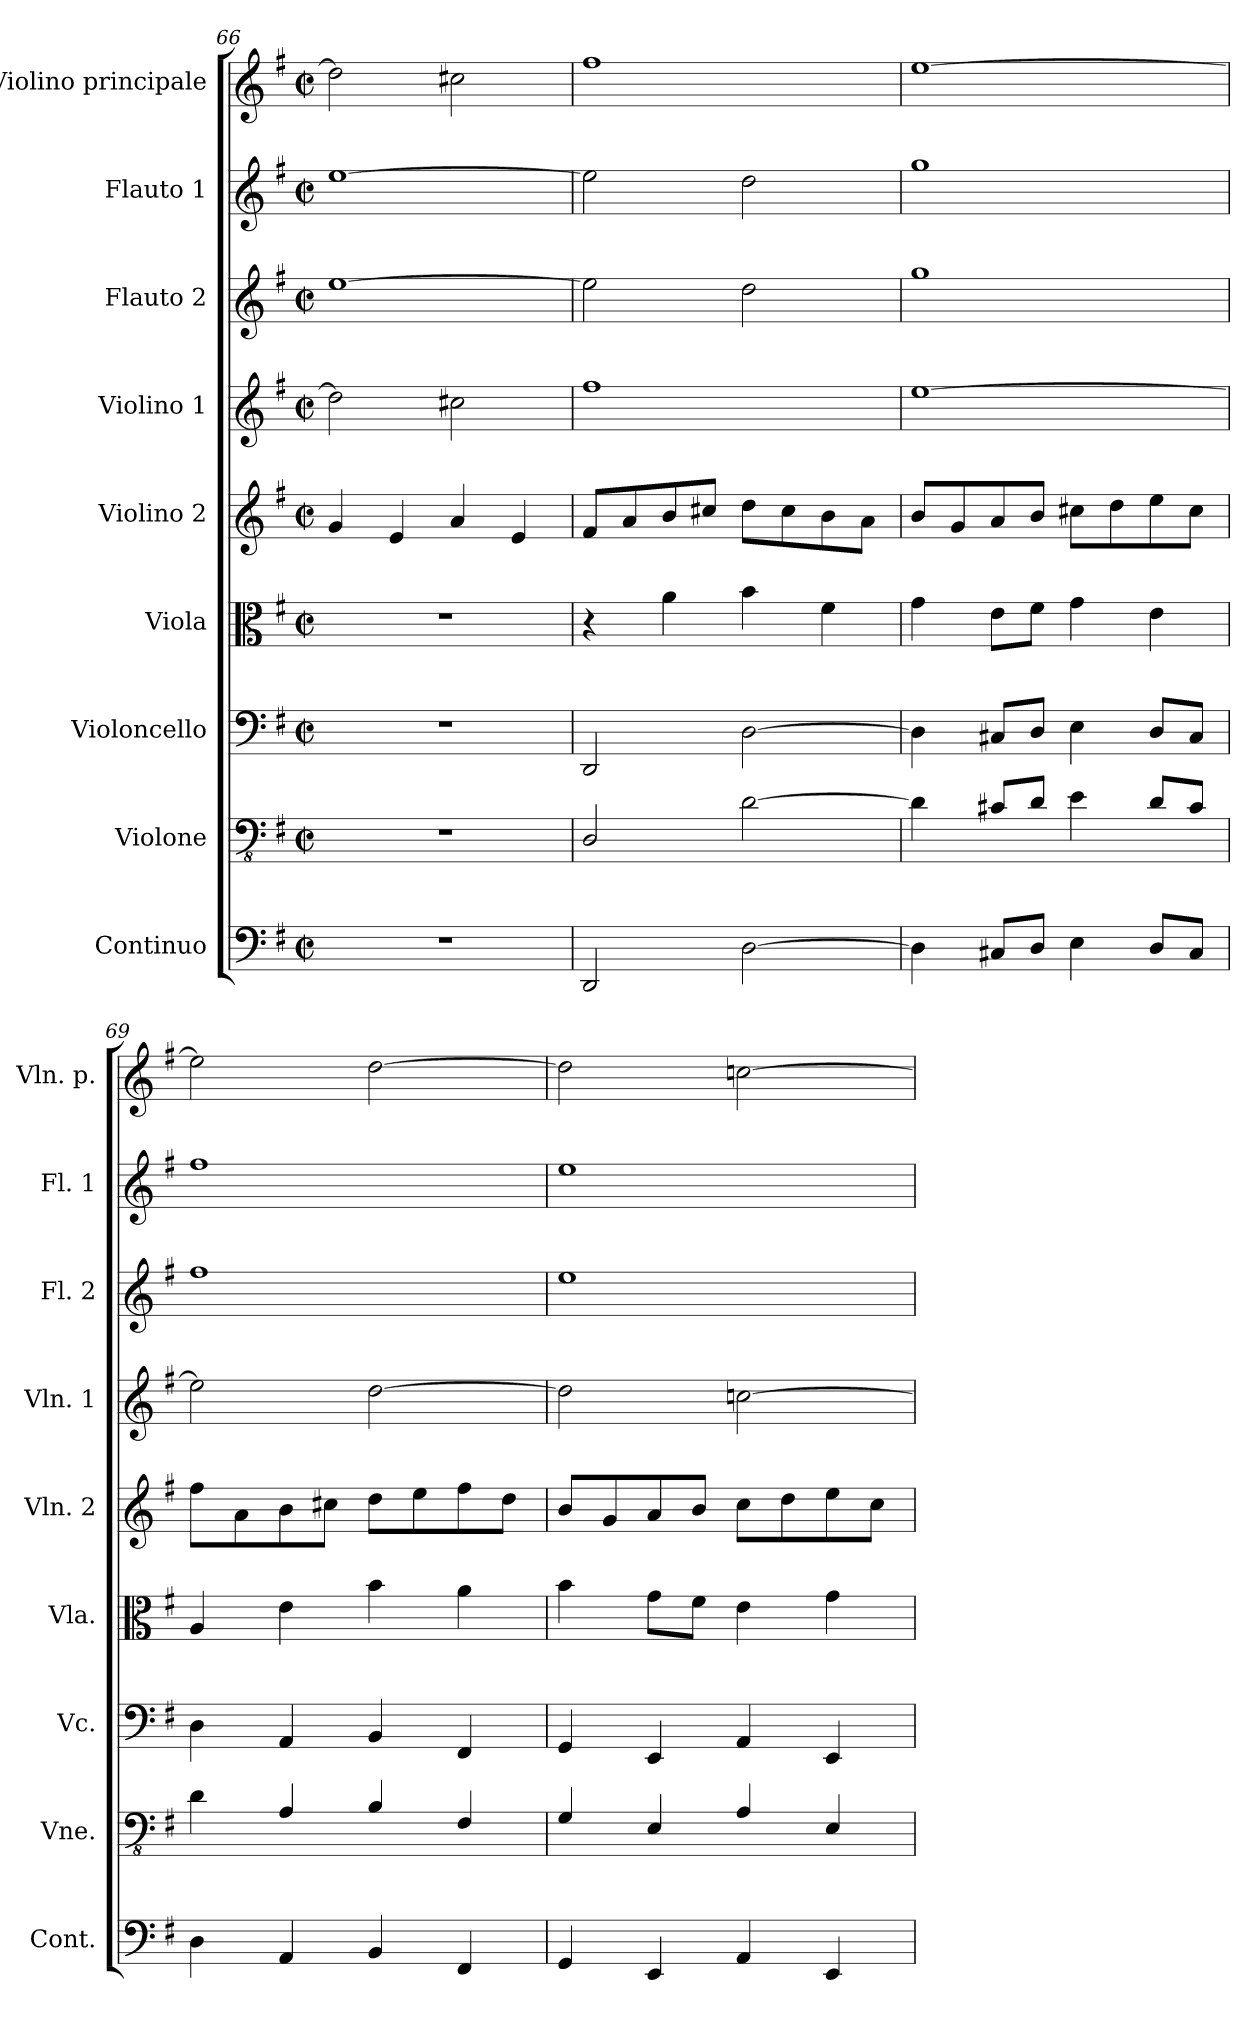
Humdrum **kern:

**kern	**kern	**kern	**kern	**kern	**kern	**kern	**kern	**kern
*part9	*part8	*part7	*part6	*part5	*part4	*part3	*part2	*part1
*staff9	*staff8	*staff7	*staff6	*staff5	*staff4	*staff3	*staff2	*staff1
*I"Continuo	*I"Violone	*I"Violoncello	*I"Viola	*I"Violino 2	*I"Violino 1	*I"Flauto 2	*I"Flauto 1	*I"Violino principale
*I'Cont.	*I'Vne.	*I'Vc.	*I'Vla.	*I'Vln. 2	*I'Vln. 1	*I'Fl. 2	*I'Fl. 1	*I'Vln. p.
*clefF4	*clefFv4	*clefF4	*clefC3	*clefG2	*clefG2	*clefG2	*clefG2	*clefG2
*	*ITrd7c12	*	*	*	*	*	*	*
*k[f#]	*k[f#]	*k[f#]	*k[f#]	*k[f#]	*k[f#]	*k[f#]	*k[f#]	*k[f#]
*M2/2	*M2/2	*M2/2	*M2/2	*M2/2	*M2/2	*M2/2	*M2/2	*M2/2
*met(c|)	*met(c|)	*met(c|)	*met(c|)	*met(c|)	*met(c|)	*met(c|)	*met(c|)	*met(c|)
=66	=66	=66	=66	=66	=66	=66	=66	=66
1r	1r	1r	1r	4g/	2dd\]	[1ee	[1ee	2dd\]
.	.	.	.	4e/	.	.	.	.
.	.	.	.	4a/	2cc#X\	.	.	2cc#X\
.	.	.	.	4e/	.	.	.	.
=67	=67	=67	=67	=67	=67	=67	=67	=67
2DD/	2DDD/	2DD/	4r	8f#/L	1ff#	2ee\]	2ee\]	1ff#
.	.	.	.	8a/	.	.	.	.
.	.	.	4a\	8b/	.	.	.	.
.	.	.	.	8cc#X/J	.	.	.	.
[2D\	[2DD\	[2D\	4b\	8dd\L	.	2dd\	2dd\	.
.	.	.	.	8cc#\	.	.	.	.
.	.	.	4f#\	8b\	.	.	.	.
.	.	.	.	8a\J	.	.	.	.
=68	=68	=68	=68	=68	=68	=68	=68	=68
4D\]	4DD\]	4D\]	4g\	8b/L	[1ee	1gg	1gg	[1ee
.	.	.	.	8g/	.	.	.	.
8C#X/L	8CC#X/L	8C#X/L	8e\L	8a/	.	.	.	.
8D/J	8DD/J	8D/J	8f#\J	8b/J	.	.	.	.
4E\	4EE\	4E\	4g\	8cc#X\L	.	.	.	.
.	.	.	.	8dd\	.	.	.	.
8D/L	8DD/L	8D/L	4e\	8ee\	.	.	.	.
8C#/J	8CC#/J	8C#/J	.	8cc#\J	.	.	.	.
=69	=69	=69	=69	=69	=69	=69	=69	=69
4D\	4DD\	4D\	4A/	8ff#\L	2ee\]	1ff#	1ff#	2ee\]
.	.	.	.	8a\	.	.	.	.
4AA/	4AAA/	4AA/	4e\	8b\	.	.	.	.
.	.	.	.	8cc#X\J	.	.	.	.
4BB/	4BBB/	4BB/	4b\	8dd\L	[2dd\	.	.	[2dd\
.	.	.	.	8ee\	.	.	.	.
4FF#/	4FFF#/	4FF#/	4a\	8ff#\	.	.	.	.
.	.	.	.	8dd\J	.	.	.	.
=70	=70	=70	=70	=70	=70	=70	=70	=70
4GG/	4GGG/	4GG/	4b\	8b/L	2dd\]	1ee	1ee	2dd\]
.	.	.	.	8g/	.	.	.	.
4EE/	4EEE/	4EE/	8g\L	8a/	.	.	.	.
.	.	.	8f#\J	8b/J	.	.	.	.
4AA/	4AAA/	4AA/	4e\	8cc\L	[2ccn\	.	.	[2ccn\
.	.	.	.	8dd\	.	.	.	.
4EE/	4EEE/	4EE/	4g\	8ee\	.	.	.	.
.	.	.	.	8cc\J	.	.	.	.
=	=	=	=	=	=	=	=	=
*-	*-	*-	*-	*-	*-	*-	*-	*-
